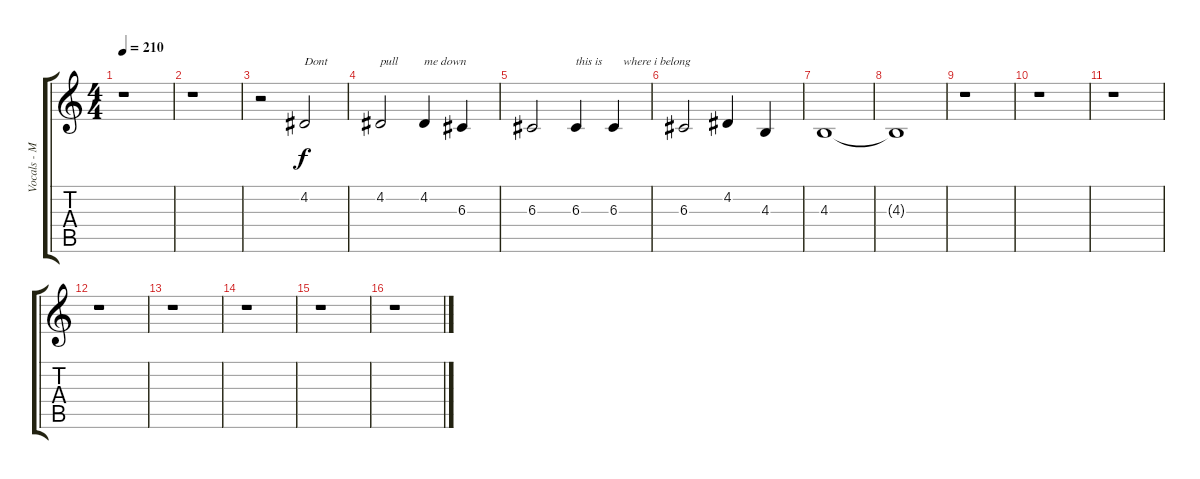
\track ("Vocals - Mark " "Vocals - M") {instrument sopranosax}
\staff {score tabs}
\tuning (E4 B3 G3 D3 A2 E2) {hide}
\ts (4 4)
\tempo 210
\clef g2
\ks c
r.1{dy f} |
r.1 |
r.2 4.2.2{txt "Dont"} |
4.2.2{txt "pull"} 4.2.4{txt "me down"} 6.3.4 |
6.3.2 6.3.4{txt "this is       where i belong"} 6.3.4 |
6.3.2 4.2.4 4.3.4 |
4.3.1 |
4.3{t}.1 |
r.1 |
r.1 |
r.1 |
r.1 |
r.1 |
r.1 |
r.1 |
r.1
